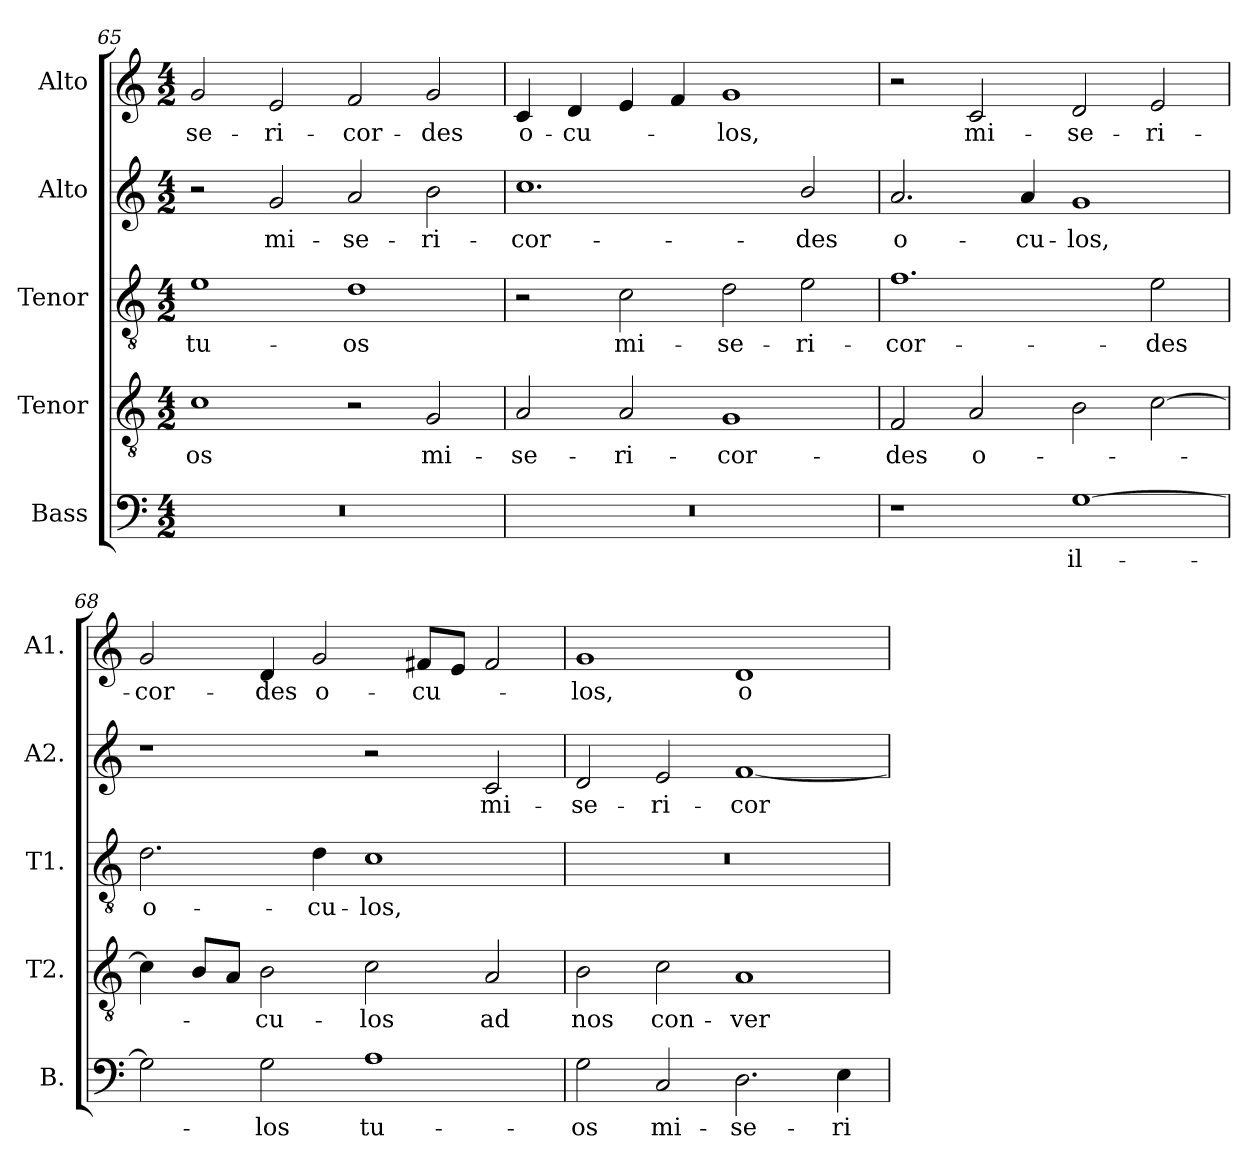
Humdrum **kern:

**kern	**text	**kern	**text	**kern	**text	**kern	**text	**kern	**text
*part5	*part5	*part4	*part4	*part3	*part3	*part2	*part2	*part1	*part1
*staff5	*staff5	*staff4	*staff4	*staff3	*staff3	*staff2	*staff2	*staff1	*staff1
*I"Bass	*	*I"Tenor	*	*I"Tenor	*	*I"Alto	*	*I"Alto	*
*I'B.	*	*I'T2.	*	*I'T1.	*	*I'A2.	*	*I'A1.	*
!!LO:PB:g=z
*clefF4	*	*clefGv2	*	*clefGv2	*	*clefG2	*	*clefG2	*
*	*	*ITrd7c12	*	*ITrd7c12	*	*	*	*	*
*k[]	*	*k[]	*	*k[]	*	*k[]	*	*k[]	*
*C:	*	*C:	*	*C:	*	*C:	*	*C:	*
*M4/2	*	*M4/2	*	*M4/2	*	*M4/2	*	*M4/2	*
=65	=65	=65	=65	=65	=65	=65	=65	=65	=65
!LO:N:vis=1	!	!	!	!	!	!	!	!	!
!	!	!	!LO:LY:b:color=#000000	!	!	!	!	!	!
!	!	!	!	!	!LO:LY:b:color=#000000	!	!	!	!
!	!	!	!	!	!	!	!	!	!LO:LY:b:color=#000000
0r	.	1Ci	-os	1Ei	tu-	2r	.	2gi/	-se-
!	!	!	!	!	!	!	!LO:LY:b:color=#000000	!	!
!	!	!	!	!	!	!	!	!	!LO:LY:b:color=#000000
.	.	.	.	.	.	2gi/	mi-	2ei/	-ri-
!	!	!	!	!	!LO:LY:b:color=#000000	!	!	!	!
!	!	!	!	!	!	!	!LO:LY:b:color=#000000	!	!
!	!	!	!	!	!	!	!	!	!LO:LY:b:color=#000000
.	.	2r	.	1Di	-os	2ai/	-se-	2fi/	-cor-
!	!	!	!LO:LY:b:color=#000000	!	!	!	!	!	!
!	!	!	!	!	!	!	!LO:LY:b:color=#000000	!	!
!	!	!	!	!	!	!	!	!	!LO:LY:b:color=#000000
.	.	2GGi/	mi-	.	.	2bi\	-ri-	2gi/	-des
=66	=66	=66	=66	=66	=66	=66	=66	=66	=66
!LO:N:vis=1	!	!	!	!	!	!	!	!	!
!	!	!	!LO:LY:b:color=#000000	!	!	!	!	!	!
!	!	!	!	!	!	!	!LO:LY:b:color=#000000	!	!
!	!	!	!	!	!	!	!	!	!LO:LY:b:color=#000000
0r	.	2AAi/	-se-	2r	.	1.cci	-cor-	4ci/	o-
!	!	!	!	!	!	!	!	!	!LO:LY:b:color=#000000
.	.	.	.	.	.	.	.	4di/	-cu-
!	!	!	!LO:LY:b:color=#000000	!	!	!	!	!	!
!	!	!	!	!	!LO:LY:b:color=#000000	!	!	!	!
.	.	2AAi/	-ri-	2Ci\	mi-	.	.	4ei/	.
.	.	.	.	.	.	.	.	4fi/	.
!	!	!	!LO:LY:b:color=#000000	!	!	!	!	!	!
!	!	!	!	!	!LO:LY:b:color=#000000	!	!	!	!
!	!	!	!	!	!	!	!	!	!LO:LY:b:color=#000000
.	.	1GGi	-cor-	2Di\	-se-	.	.	1gi	-los,
!	!	!	!	!	!LO:LY:b:color=#000000	!	!	!	!
!	!	!	!	!	!	!	!LO:LY:b:color=#000000	!	!
.	.	.	.	2Ei\	-ri-	2bi/	-des	.	.
=67	=67	=67	=67	=67	=67	=67	=67	=67	=67
!	!	!	!LO:LY:b:color=#000000	!	!	!	!	!	!
!	!	!	!	!	!LO:LY:b:color=#000000	!	!	!	!
!	!	!	!	!	!	!	!LO:LY:b:color=#000000	!	!
1r	.	2FFi/	-des	1.Fi	-cor-	2.ai/	o-	2r	.
!	!	!	!LO:LY:b:color=#000000	!	!	!	!	!	!
!	!	!	!	!	!	!	!	!	!LO:LY:b:color=#000000
.	.	2AAi/	o-	.	.	.	.	2ci/	mi-
!	!	!	!	!	!	!	!LO:LY:b:color=#000000	!	!
.	.	.	.	.	.	4ai/	-cu-	.	.
!	!LO:LY:b:color=#000000	!	!	!	!	!	!	!	!
!	!	!	!	!	!	!	!LO:LY:b:color=#000000	!	!
!	!	!	!	!	!	!	!	!	!LO:LY:b:color=#000000
[1Gi	il-	2BBi\	.	.	.	1gi	-los,	2di/	-se-
!	!	!	!	!	!LO:LY:b:color=#000000	!	!	!	!
!	!	!	!	!	!	!	!	!	!LO:LY:b:color=#000000
.	.	[2Ci\	.	2Ei\	-des	.	.	2ei/	-ri-
=68	=68	=68	=68	=68	=68	=68	=68	=68	=68
!	!	!	!	!	!LO:LY:b:color=#000000	!	!	!	!
!	!	!	!	!	!	!	!	!	!LO:LY:b:color=#000000
2Gi\]	.	4Ci\]	.	2.Di\	o-	1r	.	2gi/	-cor-
.	.	8BBi/L	.	.	.	.	.	.	.
.	.	8AAi/J	.	.	.	.	.	.	.
!	!LO:LY:b:color=#000000	!	!	!	!	!	!	!	!
!	!	!	!LO:LY:b:color=#000000	!	!	!	!	!	!
!	!	!	!	!	!	!	!	!	!LO:LY:b:color=#000000
2Gi\	-los	2BBi\	-cu-	.	.	.	.	4di/	-des
!	!	!	!	!	!LO:LY:b:color=#000000	!	!	!	!
!	!	!	!	!	!	!	!	!	!LO:LY:b:color=#000000
.	.	.	.	4Di\	-cu-	.	.	2gi/	o-
!	!LO:LY:b:color=#000000	!	!	!	!	!	!	!	!
!	!	!	!LO:LY:b:color=#000000	!	!	!	!	!	!
!	!	!	!	!	!LO:LY:b:color=#000000	!	!	!	!
1Ai	tu-	2Ci\	-los	1Ci	-los,	2r	.	.	.
!	!	!	!	!	!	!	!	!	!LO:LY:b:color=#000000
.	.	.	.	.	.	.	.	8f#Xi/L	-cu-
.	.	.	.	.	.	.	.	8ei/J	.
!	!	!	!LO:LY:b:color=#000000	!	!	!	!	!	!
!	!	!	!	!	!	!	!LO:LY:b:color=#000000	!	!
.	.	2AAi/	ad	.	.	2ci/	mi-	2f#i/	.
=69	=69	=69	=69	=69	=69	=69	=69	=69	=69
!	!LO:LY:b:color=#000000	!	!	!	!	!	!	!	!
!	!	!	!LO:LY:b:color=#000000	!LO:N:vis=1	!	!	!	!	!
!	!	!	!	!	!	!	!LO:LY:b:color=#000000	!	!
!	!	!	!	!	!	!	!	!	!LO:LY:b:color=#000000
2Gi\	-os	2BBi\	nos	0r	.	2di/	-se-	1gi	-los,
!	!LO:LY:b:color=#000000	!	!	!	!	!	!	!	!
!	!	!	!LO:LY:b:color=#000000	!	!	!	!	!	!
!	!	!	!	!	!	!	!LO:LY:b:color=#000000	!	!
2Ci/	mi-	2Ci\	con-	.	.	2ei/	-ri-	.	.
!	!LO:LY:b:color=#000000	!	!	!	!	!	!	!	!
!	!	!	!LO:LY:b:color=#000000	!	!	!	!	!	!
!	!	!	!	!	!	!	!LO:LY:b:color=#000000	!	!
!	!	!	!	!	!	!	!	!	!LO:LY:b:color=#000000
2.Di\	-se-	1AAi	-ver-	.	.	[1fi	-cor-	1di	o-
!	!LO:LY:b:color=#000000	!	!	!	!	!	!	!	!
4Ei\	-ri-	.	.	.	.	.	.	.	.
=	=	=	=	=	=	=	=	=	=
*-	*-	*-	*-	*-	*-	*-	*-	*-	*-
